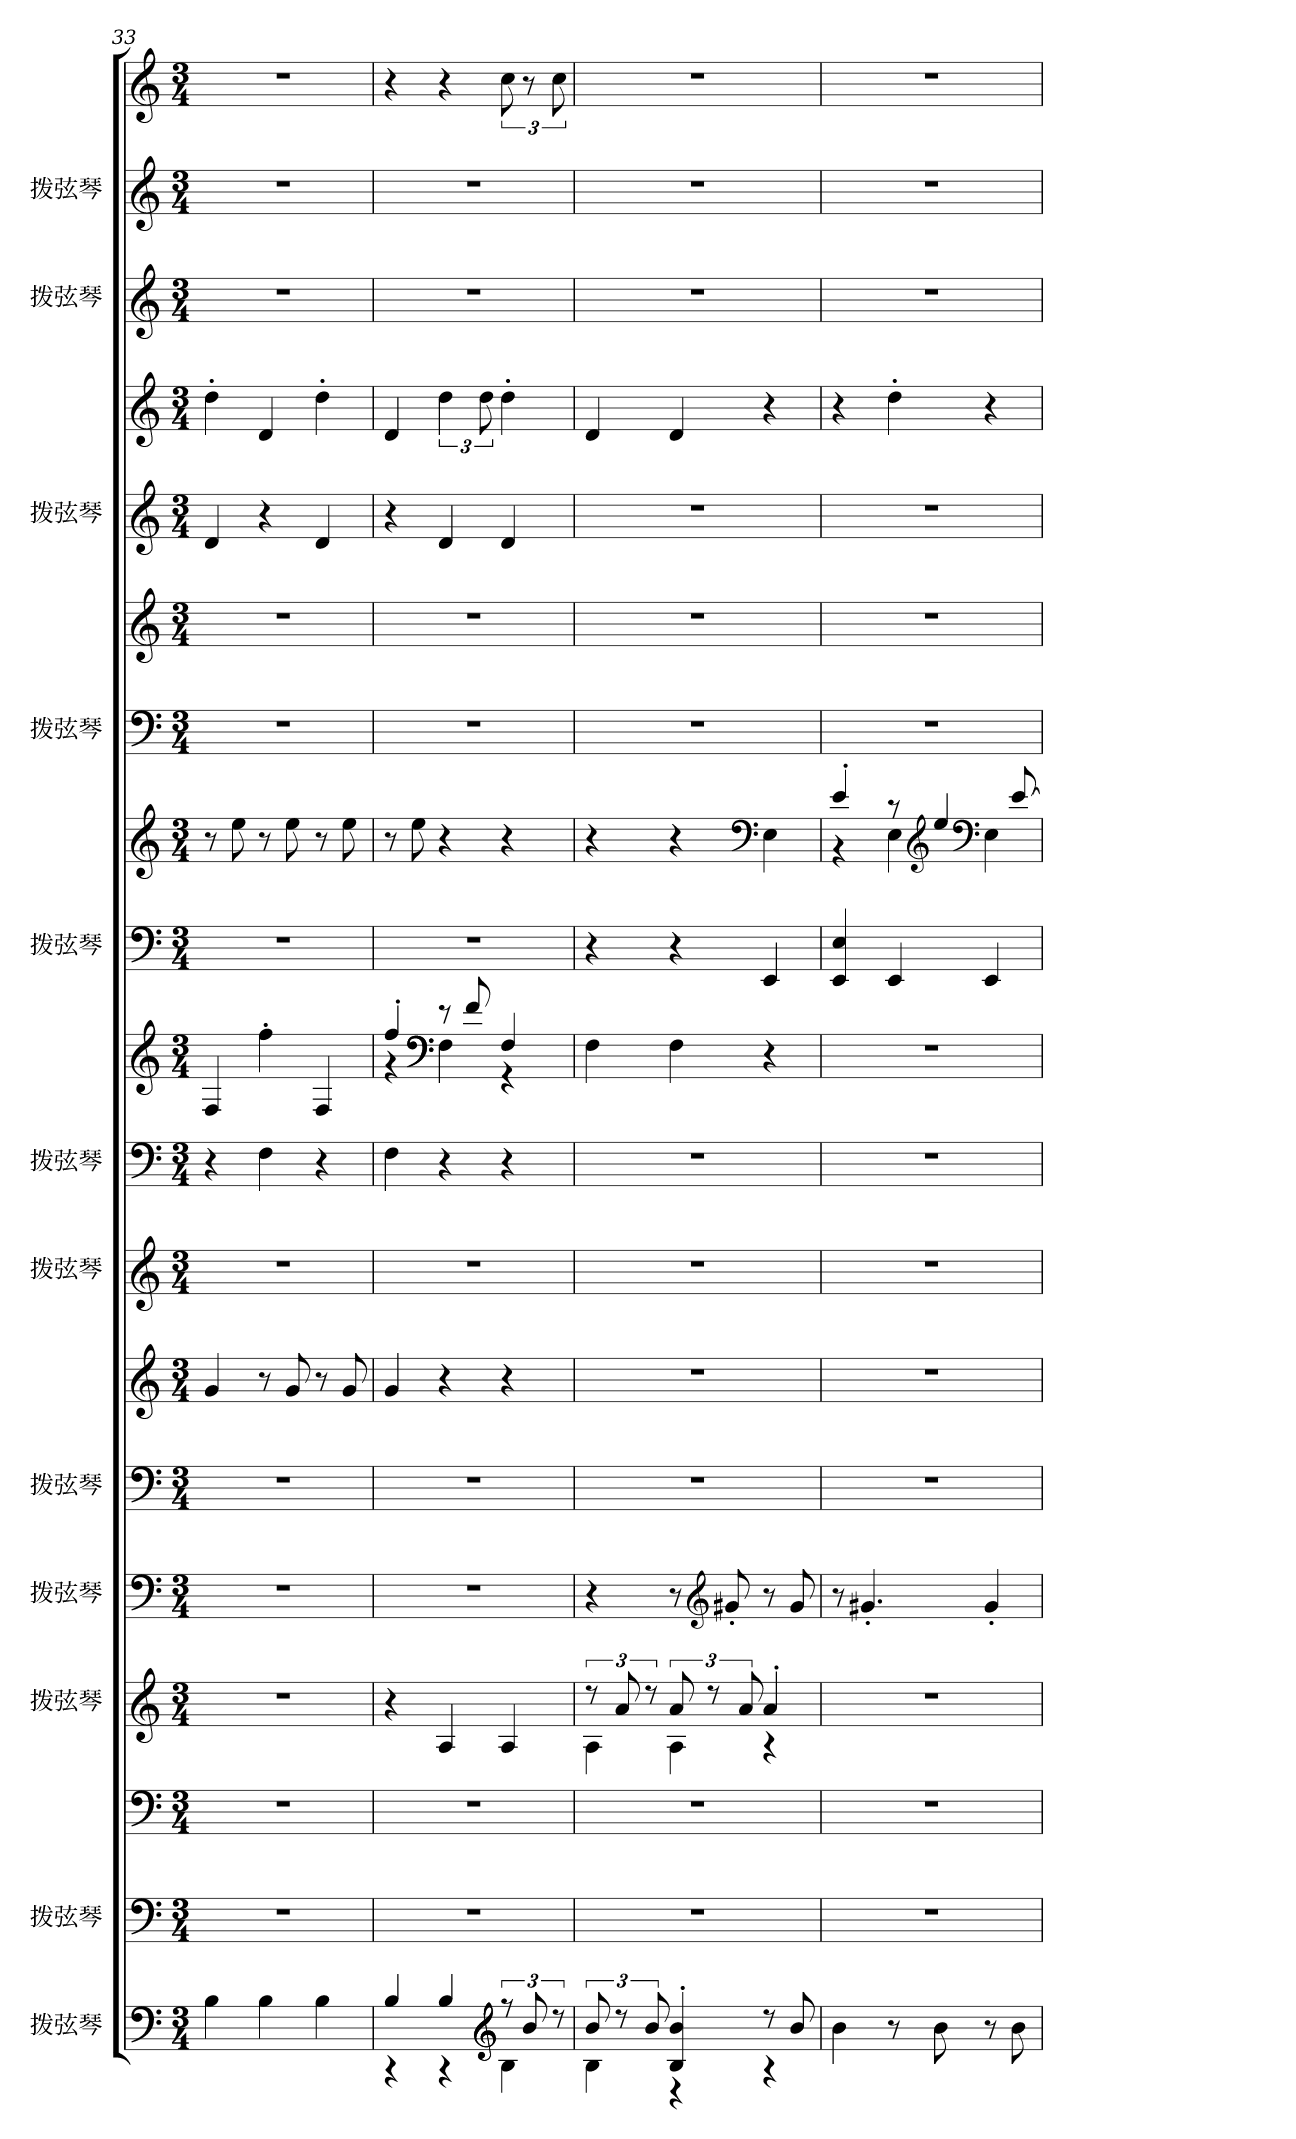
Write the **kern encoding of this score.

**kern	**kern	**kern	**kern	**kern	**kern	**kern	**kern	**kern	**kern	**kern	**kern	**kern	**kern	**kern	**kern	**kern	**kern	**kern
*part12	*part11	*part11	*part10	*part9	*part8	*part8	*part7	*part6	*part6	*part5	*part5	*part4	*part4	*part3	*part3	*part2	*part1	*part1
*staff19	*staff18	*staff17	*staff16	*staff15	*staff14	*staff13	*staff12	*staff11	*staff10	*staff9	*staff8	*staff7	*staff6	*staff5	*staff4	*staff3	*staff2	*staff1
*I"拨弦琴	*I"拨弦琴	*	*I"拨弦琴	*I"拨弦琴	*I"拨弦琴	*	*I"拨弦琴	*I"拨弦琴	*	*I"拨弦琴	*	*I"拨弦琴	*	*I"拨弦琴	*	*I"拨弦琴	*I"拨弦琴	*
*clefF4	*clefF4	*clefF4	*clefG2	*clefF4	*clefF4	*clefG2	*clefG2	*clefF4	*clefG2	*clefF4	*clefG2	*clefF4	*clefG2	*clefG2	*clefG2	*clefG2	*clefG2	*clefG2
*k[]	*k[]	*k[]	*k[]	*k[]	*k[]	*k[]	*k[]	*k[]	*k[]	*k[]	*k[]	*k[]	*k[]	*k[]	*k[]	*k[]	*k[]	*k[]
*M3/4	*M3/4	*M3/4	*M3/4	*M3/4	*M3/4	*M3/4	*M3/4	*M3/4	*M3/4	*M3/4	*M3/4	*M3/4	*M3/4	*M3/4	*M3/4	*M3/4	*M3/4	*M3/4
=33	=33	=33	=33	=33	=33	=33	=33	=33	=33	=33	=33	=33	=33	=33	=33	=33	=33	=33
4B\	2.r	2.r	2.r	2.r	2.r	4g/	2.r	4r	4F/	2.r	8r	2.r	2.r	4d/	4dd'\	2.r	2.r	2.r
.	.	.	.	.	.	.	.	.	.	.	8ee\	.	.	.	.	.	.	.
4B\	.	.	.	.	.	8r	.	4F\	4ff'\	.	8r	.	.	4r	4d/	.	.	.
.	.	.	.	.	.	8g/	.	.	.	.	8ee\	.	.	.	.	.	.	.
4B\	.	.	.	.	.	8r	.	4r	4F/	.	8r	.	.	4d/	4dd'\	.	.	.
.	.	.	.	.	.	8g/	.	.	.	.	8ee\	.	.	.	.	.	.	.
=34	=34	=34	=34	=34	=34	=34	=34	=34	=34	=34	=34	=34	=34	=34	=34	=34	=34	=34
*^	*	*	*	*	*	*	*	*	*^	*	*	*	*	*	*	*	*	*
4B/	4r	2.r	2.r	4r	2.r	2.r	4g/	2.r	4F\	4ff'/	4r	2.r	8r	2.r	2.r	4r	4d/	2.r	2.r	4r
.	.	.	.	.	.	.	.	.	.	.	.	.	8ee\	.	.	.	.	.	.	.
*	*	*	*	*	*	*	*	*	*	*clefF4	*	*	*	*	*	*	*	*	*	*
4B/	4r	.	.	4A/	.	.	4r	.	4r	8r	4F\	.	4r	.	.	4d/	6dd\	.	.	4r
.	.	.	.	.	.	.	.	.	.	8f/	.	.	.	.	.	.	.	.	.	.
.	.	.	.	.	.	.	.	.	.	.	.	.	.	.	.	.	12dd\	.	.	.
*clefG2	*	*	*	*	*	*	*	*	*	*	*	*	*	*	*	*	*	*	*	*
12r	4B\	.	.	4A/	.	.	4r	.	4r	4F/	4r	.	4r	.	.	4d/	4dd'\	.	.	12cc\
12b/	.	.	.	.	.	.	.	.	.	.	.	.	.	.	.	.	.	.	.	12r
12r	.	.	.	.	.	.	.	.	.	.	.	.	.	.	.	.	.	.	.	12cc\
*	*	*	*	*	*	*	*	*	*	*v	*v	*	*	*	*	*	*	*	*	*
=35	=35	=35	=35	=35	=35	=35	=35	=35	=35	=35	=35	=35	=35	=35	=35	=35	=35	=35	=35
*	*	*	*	*^	*	*	*	*	*	*	*	*	*	*	*	*	*	*	*
12b/	4B\	2.r	2.r	12r	4A\	4r	2.r	2.r	2.r	2.r	4F\	4r	4r	2.r	2.r	2.r	4d/	2.r	2.r	2.r
12r	.	.	.	12a/	.	.	.	.	.	.	.	.	.	.	.	.	.	.	.	.
12b/	.	.	.	12r	.	.	.	.	.	.	.	.	.	.	.	.	.	.	.	.
4B/' 4b/'	4r	.	.	12a/	4A\	8r	.	.	.	.	4F\	4r	4r	.	.	.	4d/	.	.	.
.	.	.	.	12r	.	.	.	.	.	.	.	.	.	.	.	.	.	.	.	.
*	*	*	*	*	*	*clefG2	*	*	*	*	*	*	*	*	*	*	*	*	*	*
.	.	.	.	.	.	8g#X'/	.	.	.	.	.	.	.	.	.	.	.	.	.	.
.	.	.	.	12a/	.	.	.	.	.	.	.	.	.	.	.	.	.	.	.	.
*	*	*	*	*	*	*	*	*	*	*	*	*	*clefF4	*	*	*	*	*	*	*
8r	4r	.	.	4a'/	4r	8r	.	.	.	.	4r	4EE/	4E\	.	.	.	4r	.	.	.
8b/	.	.	.	.	.	8g#/	.	.	.	.	.	.	.	.	.	.	.	.	.	.
*v	*v	*	*	*v	*v	*	*	*	*	*	*	*	*	*	*	*	*	*	*	*
!!LO:PB:g=z
=36	=36	=36	=36	=36	=36	=36	=36	=36	=36	=36	=36	=36	=36	=36	=36	=36	=36	=36
*	*	*	*	*	*	*	*	*	*	*	*^	*	*	*	*	*	*	*
4b\	2.r	2.r	2.r	8r	2.r	2.r	2.r	2.r	2.r	4EE/ 4E/	4e'/	4r	2.r	2.r	2.r	4r	2.r	2.r	2.r
.	.	.	.	4.g#X'/	.	.	.	.	.	.	.	.	.	.	.	.	.	.	.
8r	.	.	.	.	.	.	.	.	.	4EE/	8r	4E\	.	.	.	4dd'\	.	.	.
*	*	*	*	*	*	*	*	*	*	*	*clefG2	*	*	*	*	*	*	*	*
8b\	.	.	.	.	.	.	.	.	.	.	4ee/	.	.	.	.	.	.	.	.
*	*	*	*	*	*	*	*	*	*	*	*clefF4	*	*	*	*	*	*	*	*
8r	.	.	.	4g#'/	.	.	.	.	.	4EE/	.	4E\	.	.	.	4r	.	.	.
8b\	.	.	.	.	.	.	.	.	.	.	[8e/	.	.	.	.	.	.	.	.
*	*	*	*	*	*	*	*	*	*	*	*v	*v	*	*	*	*	*	*	*
=	=	=	=	=	=	=	=	=	=	=	=	=	=	=	=	=	=	=
*-	*-	*-	*-	*-	*-	*-	*-	*-	*-	*-	*-	*-	*-	*-	*-	*-	*-	*-
